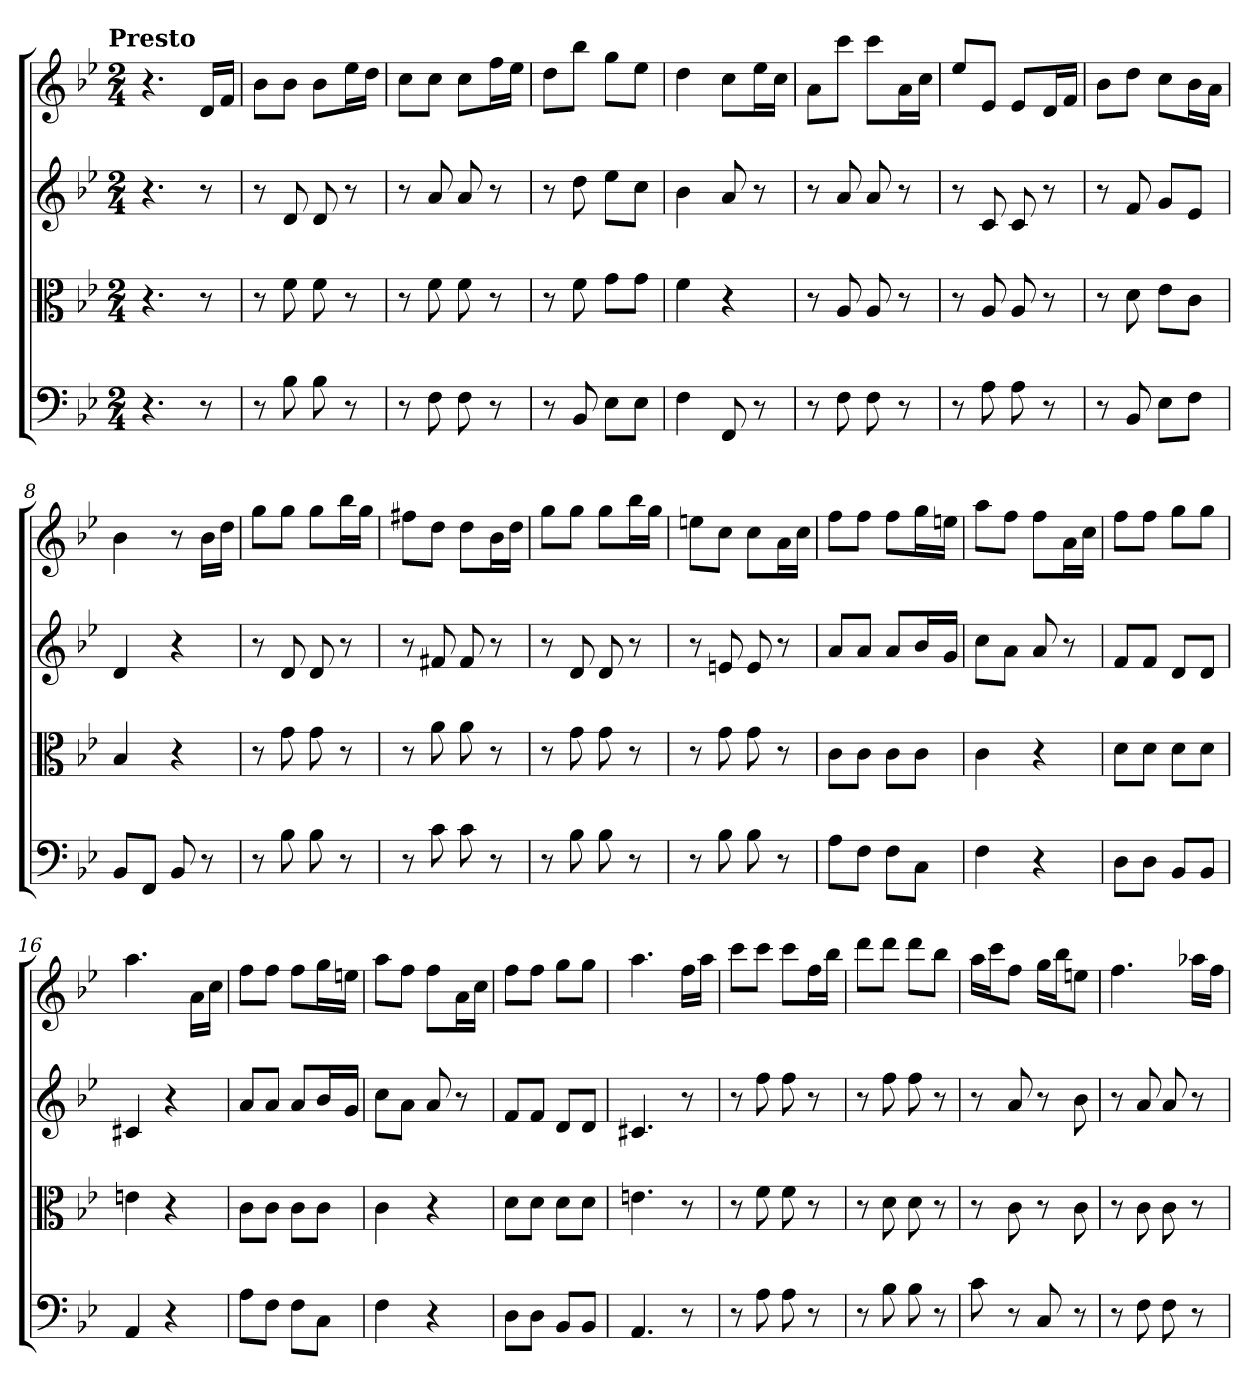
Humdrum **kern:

**kern	**kern	**kern	**kern
*part4	*part3	*part2	*part1
*staff4	*staff3	*staff2	*staff1
*clefF4	*clefC3	*	*
*k[b-e-]	*k[b-e-]	*k[b-e-]	*k[b-e-]
*B-:	*B-:	*B-:	*B-:
!!LO:TX:omd:t=Presto
*M2/4	*M2/4	*M2/4	*M2/4
*MM184	*MM184	*MM184	*MM184
=	=	=	=
4.r	4.r	4.r	4.r
8r	8r	8r	16dLL
.	.	.	16fJJ
=1	=1	=1	=1
8r	8r	8r	8b-L
8B-	8f	8d	8b-J
8B-	8f	8d	8b-L
8r	8r	8r	16ee-L
.	.	.	16ddJJ
=2	=2	=2	=2
8r	8r	8r	8ccL
8F	8f	8a	8ccJ
8F	8f	8a	8ccL
8r	8r	8r	16ffL
.	.	.	16ee-JJ
=3	=3	=3	=3
8r	8r	8r	8ddL
8BB-	8f	8dd	8bb-J
8E-\L	8g\L	8ee-L	8ggL
8E-\J	8g\J	8ccJ	8ee-J
=4	=4	=4	=4
4F	4f	4b-	4dd
8FF	4r	8a	8ccL
8r	.	8r	16ee-L
.	.	.	16ccJJ
=5	=5	=5	=5
8r	8r	8r	8aL
8F	8A	8a	8cccJ
8F	8A	8a	8cccL
8r	8r	8r	16aL
.	.	.	16ccJJ
=6	=6	=6	=6
8r	8r	8r	8ee-L
8A	8A	8c	8e-J
8A	8A	8c	8e-L
8r	8r	8r	16dL
.	.	.	16fJJ
=7	=7	=7	=7
8r	8r	8r	8b-L
8BB-	8d	8f	8ddJ
8E-\L	8e-\L	8gL	8ccL
8F\J	8c\J	8e-J	16b-L
.	.	.	16aJJ
=8	=8	=8	=8
8BB-/L	4B-	4d	4b-
8FF/J	.	.	.
8BB-	4r	4r	8r
8r	.	.	16b-LL
.	.	.	16ddJJ
=9	=9	=9	=9
8r	8r	8r	8ggL
8B-	8g	8d	8ggJ
8B-	8g	8d	8ggL
8r	8r	8r	16bb-L
.	.	.	16ggJJ
=10	=10	=10	=10
8r	8r	8r	8ff#XL
8c	8a	8f#X	8ddJ
8c	8a	8f#	8ddL
8r	8r	8r	16b-L
.	.	.	16ddJJ
=11	=11	=11	=11
8r	8r	8r	8ggL
8B-	8g	8d	8ggJ
8B-	8g	8d	8ggL
8r	8r	8r	16bb-L
.	.	.	16ggJJ
=12	=12	=12	=12
8r	8r	8r	8eenL
8B-	8g	8en	8ccJ
8B-	8g	8e	8ccL
8r	8r	8r	16aL
.	.	.	16ccJJ
=13	=13	=13	=13
8A\L	8c\L	8aL	8ffL
8F\J	8c\J	8aJ	8ffJ
8F\L	8c\L	8aL	8ffL
8C\J	8c\J	16b-L	16ggL
.	.	16gJJ	16eenJJ
=14	=14	=14	=14
4F	4c	8ccL	8aaL
.	.	8aJ	8ffJ
4r	4r	8a	8ffL
.	.	8r	16aL
.	.	.	16ccJJ
=15	=15	=15	=15
8D\L	8d\L	8fL	8ffL
8D\J	8d\J	8fJ	8ffJ
8BB-/L	8d\L	8dL	8ggL
8BB-/J	8d\J	8dJ	8ggJ
=16	=16	=16	=16
4AA	4en	4c#X	4.aa
4r	4r	4r	.
.	.	.	16aLL
.	.	.	16ccJJ
=17	=17	=17	=17
8A\L	8c\L	8aL	8ffL
8F\J	8c\J	8aJ	8ffJ
8F\L	8c\L	8aL	8ffL
8C\J	8c\J	16b-L	16ggL
.	.	16gJJ	16eenJJ
=18	=18	=18	=18
4F	4c	8ccL	8aaL
.	.	8aJ	8ffJ
4r	4r	8a	8ffL
.	.	8r	16aL
.	.	.	16ccJJ
=19	=19	=19	=19
8D\L	8d\L	8fL	8ffL
8D\J	8d\J	8fJ	8ffJ
8BB-/L	8d\L	8dL	8ggL
8BB-/J	8d\J	8dJ	8ggJ
=20	=20	=20	=20
4.AA	4.en	4.c#X	4.aa
8r	8r	8r	16ffLL
.	.	.	16aaJJ
=21	=21	=21	=21
8r	8r	8r	8cccL
8A	8f	8ff	8cccJ
8A	8f	8ff	8cccL
8r	8r	8r	16ffL
.	.	.	16bb-JJ
=22	=22	=22	=22
8r	8r	8r	8dddL
8B-	8d	8ff	8dddJ
8B-	8d	8ff	8dddL
8r	8r	8r	8bb-J
=23	=23	=23	=23
8c	8r	8r	16aaLL
.	.	.	16cccJ
8r	8c	8a	8ffJ
8C	8r	8r	16ggLL
.	.	.	16bb-J
8r	8c	8b-	8eenJ
=24	=24	=24	=24
8r	8r	8r	4.ff
8F	8c	8a	.
8F	8c	8a	.
8r	8r	8r	16aa-XLL
.	.	.	16ffJJ
=	=	=	=
*-	*-	*-	*-
